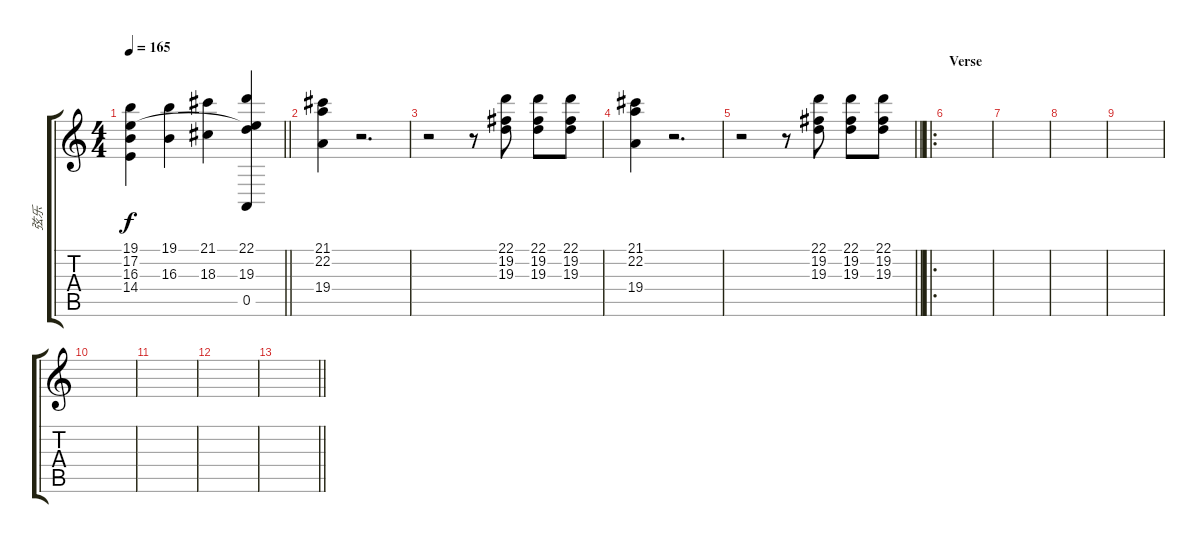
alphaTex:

\track ("弦乐" "弦乐") {instrument stringensemble1}
\staff {score tabs}
\tuning (E4 B3 G3 D3 A2 E2) {hide}
\ts (4 4)
\tempo 165
\clef g2
\barLineRight lightlight
\ks c
(19.1 17.2 16.3 14.4).4{dy f} (19.1 16.3).4 (21.1 18.3).4 (22.1 17.2{t} 19.3 0.5).4 |
(21.1 22.2 19.4).4 r.2{d} |
r.2 r.8 (22.1 19.2 19.3).8 (22.1 19.2 19.3).8 (22.1 19.2 19.3).8 |
(21.1 22.2 19.4).4 r.2{d} |
\barLineRight lightlight
r.2 r.8 (22.1 19.2 19.3).8 (22.1 19.2 19.3).8 (22.1 19.2 19.3).8 |
\ro
\section ("" "Verse")
|
|
|
|
|
|
|
\barLineRight lightlight
